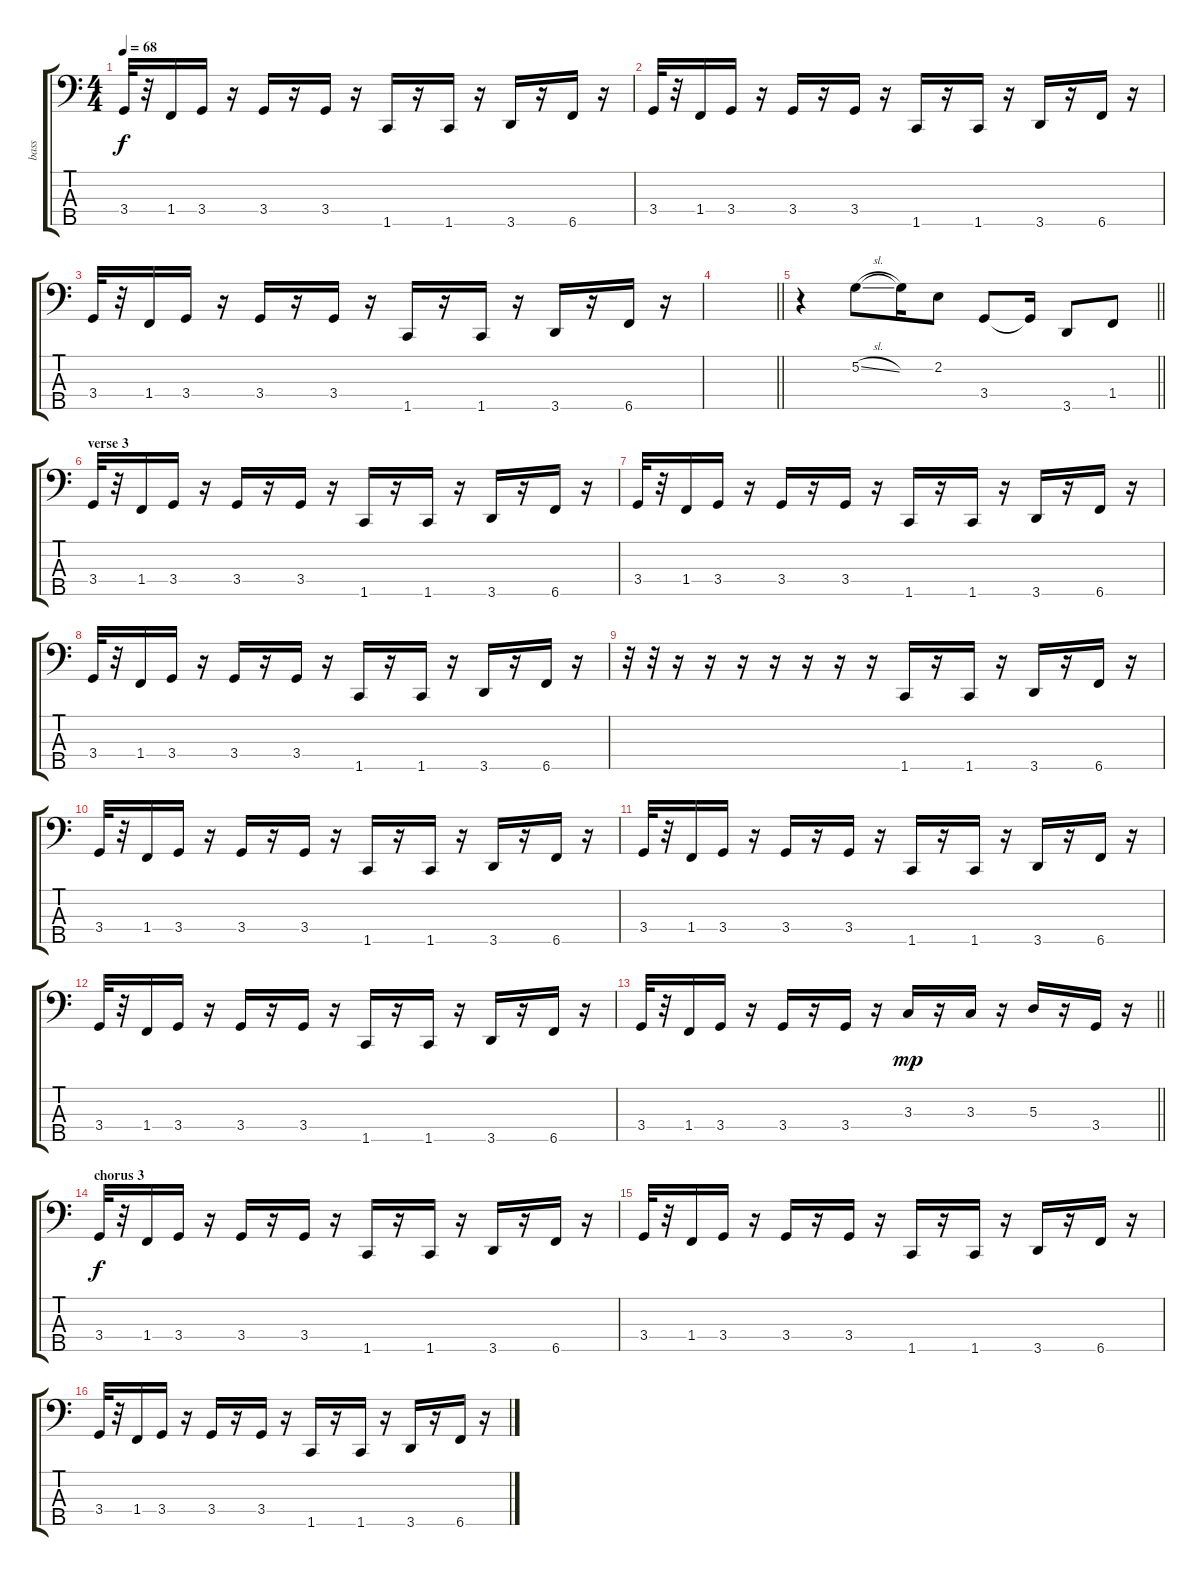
\track ("bass" "bass") {instrument fretlessbass}
\staff {score tabs}
\tuning (G2 D2 A1 E1 B0) {hide}
\ts (4 4)
\tempo 68
\clef f4
\ks c
3.4.32{dy f} r.32 1.4.16 3.4.16 r.16 3.4.16 r.16 3.4.16 r.16 1.5.16 r.16 1.5.16 r.16 3.5.16 r.16 6.5.16 r.16 |
3.4.32 r.32 1.4.16 3.4.16 r.16 3.4.16 r.16 3.4.16 r.16 1.5.16 r.16 1.5.16 r.16 3.5.16 r.16 6.5.16 r.16 |
3.4.32 r.32 1.4.16 3.4.16 r.16 3.4.16 r.16 3.4.16 r.16 1.5.16 r.16 1.5.16 r.16 3.5.16 r.16 6.5.16 r.16 |
\barLineRight lightlight
|
\barLineRight lightlight
r.4 5.2{sl}.8 5.2{t}.16 2.2.8 3.4.8 3.4{t}.16 3.5.8 1.4.8 |
\section ("" "verse 3")
3.4.32 r.32 1.4.16 3.4.16 r.16 3.4.16 r.16 3.4.16 r.16 1.5.16 r.16 1.5.16 r.16 3.5.16 r.16 6.5.16 r.16 |
3.4.32 r.32 1.4.16 3.4.16 r.16 3.4.16 r.16 3.4.16 r.16 1.5.16 r.16 1.5.16 r.16 3.5.16 r.16 6.5.16 r.16 |
3.4.32 r.32 1.4.16 3.4.16 r.16 3.4.16 r.16 3.4.16 r.16 1.5.16 r.16 1.5.16 r.16 3.5.16 r.16 6.5.16 r.16 |
r.32 r.32 r.16 r.16 r.16 r.16 r.16 r.16 r.16 1.5.16 r.16 1.5.16 r.16 3.5.16 r.16 6.5.16 r.16 |
3.4.32 r.32 1.4.16 3.4.16 r.16 3.4.16 r.16 3.4.16 r.16 1.5.16 r.16 1.5.16 r.16 3.5.16 r.16 6.5.16 r.16 |
3.4.32 r.32 1.4.16 3.4.16 r.16 3.4.16 r.16 3.4.16 r.16 1.5.16 r.16 1.5.16 r.16 3.5.16 r.16 6.5.16 r.16 |
3.4.32 r.32 1.4.16 3.4.16 r.16 3.4.16 r.16 3.4.16 r.16 1.5.16 r.16 1.5.16 r.16 3.5.16 r.16 6.5.16 r.16 |
\barLineRight lightlight
3.4.32 r.32 1.4.16 3.4.16 r.16 3.4.16 r.16 3.4.16 r.16 3.3.16{dy mp} r.16 3.3.16 r.16 5.3.16 r.16 3.4.16 r.16 |
\section ("" "chorus 3")
3.4.32{dy f} r.32 1.4.16 3.4.16 r.16 3.4.16 r.16 3.4.16 r.16 1.5.16 r.16 1.5.16 r.16 3.5.16 r.16 6.5.16 r.16 |
3.4.32 r.32 1.4.16 3.4.16 r.16 3.4.16 r.16 3.4.16 r.16 1.5.16 r.16 1.5.16 r.16 3.5.16 r.16 6.5.16 r.16 |
3.4.32 r.32 1.4.16 3.4.16 r.16 3.4.16 r.16 3.4.16 r.16 1.5.16 r.16 1.5.16 r.16 3.5.16 r.16 6.5.16 r.16
